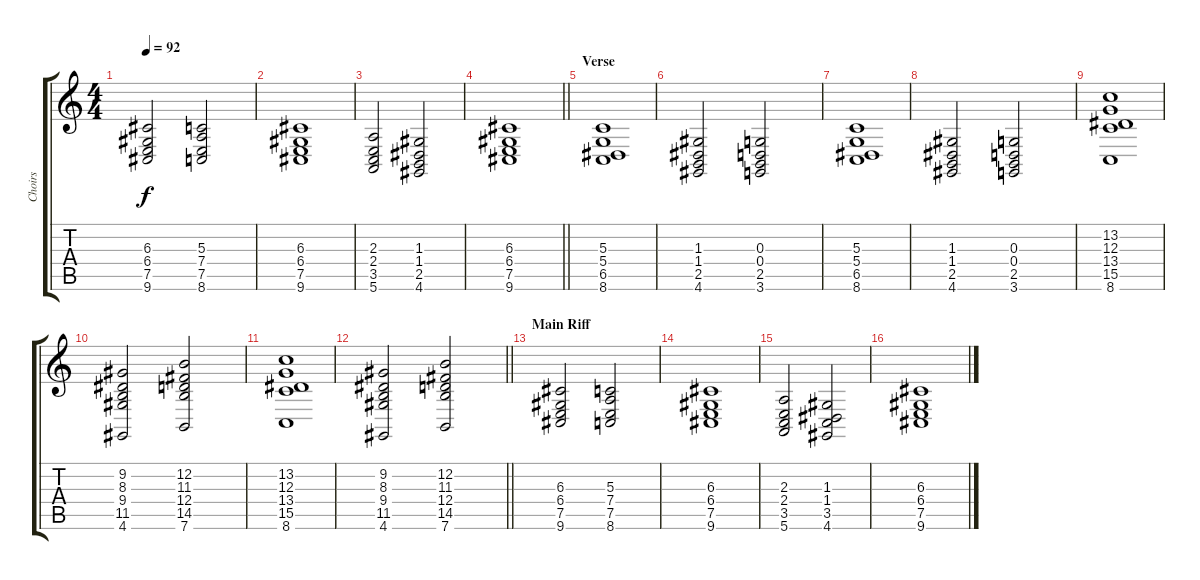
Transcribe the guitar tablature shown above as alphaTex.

\track ("Choirs" "Choirs") {instrument choiraahs}
\staff {score tabs}
\tuning (E4 B3 G3 D3 A2 E2) {hide}
\ts (4 4)
\tempo 92
\clef g2
\ks c
(6.3 6.4 7.5 9.6).2{dy f} (5.3 7.4 7.5 8.6).2 |
(6.3 6.4 7.5 9.6).1 |
(2.3 2.4 3.5 5.6).2 (1.3 1.4 2.5 4.6).2 |
\barLineRight lightlight
(6.3 6.4 7.5 9.6).1 |
\section ("" "Verse")
(5.3 5.4 6.5 8.6).1 |
(1.3 1.4 2.5 4.6).2 (0.3 0.4 2.5 3.6).2 |
(5.3 5.4 6.5 8.6).1 |
(1.3 1.4 2.5 4.6).2 (0.3 0.4 2.5 3.6).2 |
(13.2 12.3 13.4 15.5 8.6).1 |
(9.2 8.3 9.4 11.5 4.6).2 (12.2 11.3 12.4 14.5 7.6).2 |
(13.2 12.3 13.4 15.5 8.6).1 |
\barLineRight lightlight
(9.2 8.3 9.4 11.5 4.6).2 (12.2 11.3 12.4 14.5 7.6).2 |
\section ("" "Main Riff")
(6.3 6.4 7.5 9.6).2 (5.3 7.4 7.5 8.6).2 |
(6.3 6.4 7.5 9.6).1 |
(2.3 2.4 3.5 5.6).2 (1.3 1.4 3.5 4.6).2 |
(6.3 6.4 7.5 9.6).1
